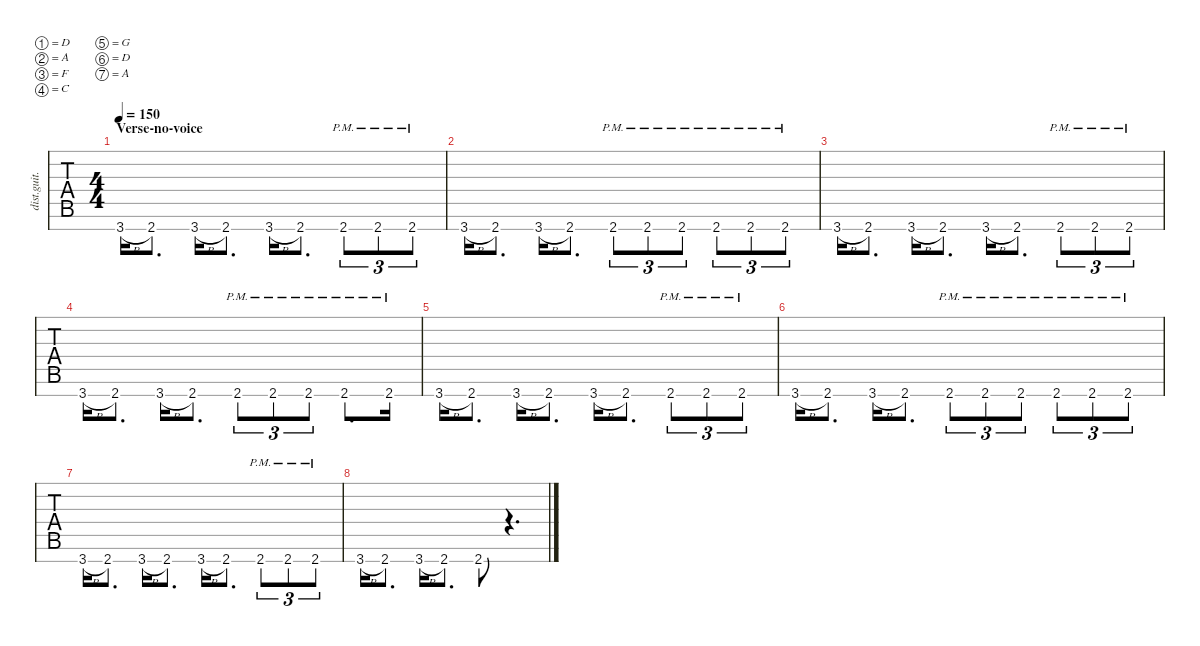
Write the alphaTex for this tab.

\defaultSystemsLayout 4
\hideDynamics
\bracketExtendMode nobrackets
\otherSystemsTrackNameOrientation horizontal
\track ("Distortion Guitar" "dist.guit.") {solo instrument distortionguitar}
\staff {tabs}
\tuning (D4 A3 F3 C3 G2 D2 A1)
\ts (4 4)
\section ("" "Verse-no-voice")
\scale
1.07061
\tempo 150
\accidentals auto
\clef g2
\ottava regular
\simile none
\ks aminor
3.7{h}.16{dy mf beam Up} 2.7.8{d beam Up} 3.7{h}.16{beam Up} 2.7.8{d beam Up} 3.7{h}.16{beam Up} 2.7.8{d beam Up} 2.7{pm}.8{tu (3 2) beam Up} 2.7{pm}.8{tu (3 2) beam Up} 2.7{pm}.8{tu (3 2) beam Up} |
\scale
0.976463 3.7{h}.16{beam Up} 2.7.8{d beam Up} 3.7{h}.16{beam Up} 2.7.8{d beam Up} 2.7{pm}.8{tu (3 2) beam Up} 2.7{pm}.8{tu (3 2) beam Up} 2.7{pm}.8{tu (3 2) beam Up} 2.7{pm}.8{tu (3 2) beam Up} 2.7{pm}.8{tu (3 2) beam Up} 2.7{pm}.8{tu (3 2) beam Up} |
\scale
0.976463 3.7{h}.16{beam Up} 2.7.8{d beam Up} 3.7{h}.16{beam Up} 2.7.8{d beam Up} 3.7{h}.16{beam Up} 2.7.8{d beam Up} 2.7{pm}.8{tu (3 2) beam Up} 2.7{pm}.8{tu (3 2) beam Up} 2.7{pm}.8{tu (3 2) beam Up} |
\scale
0.976463 3.7{h}.16{beam Up} 2.7.8{d beam Up} 3.7{h}.16{beam Up} 2.7.8{d beam Up} 2.7{pm}.8{tu (3 2) beam Up} 2.7{pm}.8{tu (3 2) beam Up} 2.7{pm}.8{tu (3 2) beam Up} 2.7{pm}.8{d beam Up} 2.7{pm}.16{beam Up} |
\scale
1.07061 3.7{h}.16{beam Up} 2.7.8{d beam Up} 3.7{h}.16{beam Up} 2.7.8{d beam Up} 3.7{h}.16{beam Up} 2.7.8{d beam Up} 2.7{pm}.8{tu (3 2) beam Up} 2.7{pm}.8{tu (3 2) beam Up} 2.7{pm}.8{tu (3 2) beam Up} |
\scale
0.976463 3.7{h}.16{beam Up} 2.7.8{d beam Up} 3.7{h}.16{beam Up} 2.7.8{d beam Up} 2.7{pm}.8{tu (3 2) beam Up} 2.7{pm}.8{tu (3 2) beam Up} 2.7{pm}.8{tu (3 2) beam Up} 2.7{pm}.8{tu (3 2) beam Up} 2.7{pm}.8{tu (3 2) beam Up} 2.7{pm}.8{tu (3 2) beam Up} |
\scale
0.976463 3.7{h}.16{beam Up} 2.7.8{d beam Up} 3.7{h}.16{beam Up} 2.7.8{d beam Up} 3.7{h}.16{beam Up} 2.7.8{d beam Up} 2.7{pm}.8{tu (3 2) beam Up} 2.7{pm}.8{tu (3 2) beam Up} 2.7{pm}.8{tu (3 2) beam Up} |
\scale
0.976463 3.7{h}.16{beam Up} 2.7.8{d beam Up} 3.7{h}.16{beam Up} 2.7.8{d beam Up} 2.7.8{beam Up} r.4{d beam Up} |
\scale
1.07031
